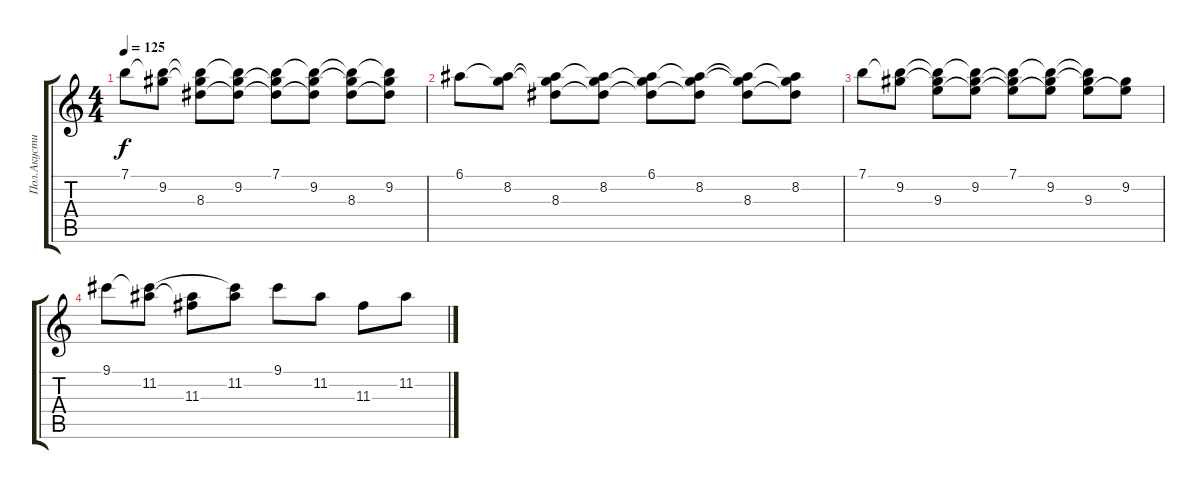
\track ("Пол.Акустика" "Пол.Акусти") {instrument electricguitarclean}
\staff {score tabs}
\tuning (E4 B3 G3 D3 A2 E2) {hide}
\ts (4 4)
\tempo 125
\clef g2
\ks c
7.1.8{dy f} (7.1{t} 9.2).8 (7.1{t} 9.2{t} 8.3).8 (7.1{t} 9.2 8.3{t}).8 (7.1 9.2{t} 8.3{t}).8 (7.1{t} 9.2 8.3{t}).8 (7.1{t} 9.2{t} 8.3).8 (7.1{t} 9.2 8.3{t}).8 |
6.1.8 (6.1{t} 8.2).8 (6.1{t} 8.2{t} 8.3).8 (6.1{t} 8.2 8.3{t}).8 (6.1 8.2{t} 8.3{t}).8 (6.1{t} 8.2 8.3{t}).8 (6.1{t} 8.2{t} 8.3).8 (6.1{t} 8.2 8.3{t}).8 |
7.1.8 (7.1{t} 9.2).8 (7.1{t} 9.2{t} 9.3).8 (7.1{t} 9.2 9.3{t}).8 (7.1 9.2{t} 9.3{t}).8 (7.1{t} 9.2 9.3{t}).8 (7.1{t} 9.2{t} 9.3).8 (9.2 9.3{t}).8 |
9.1.8 (9.1{t} 11.2).8 (11.2{t} 11.3).8 (9.1{t} 11.2).8 9.1.8 11.2.8 11.3.8 11.2.8
